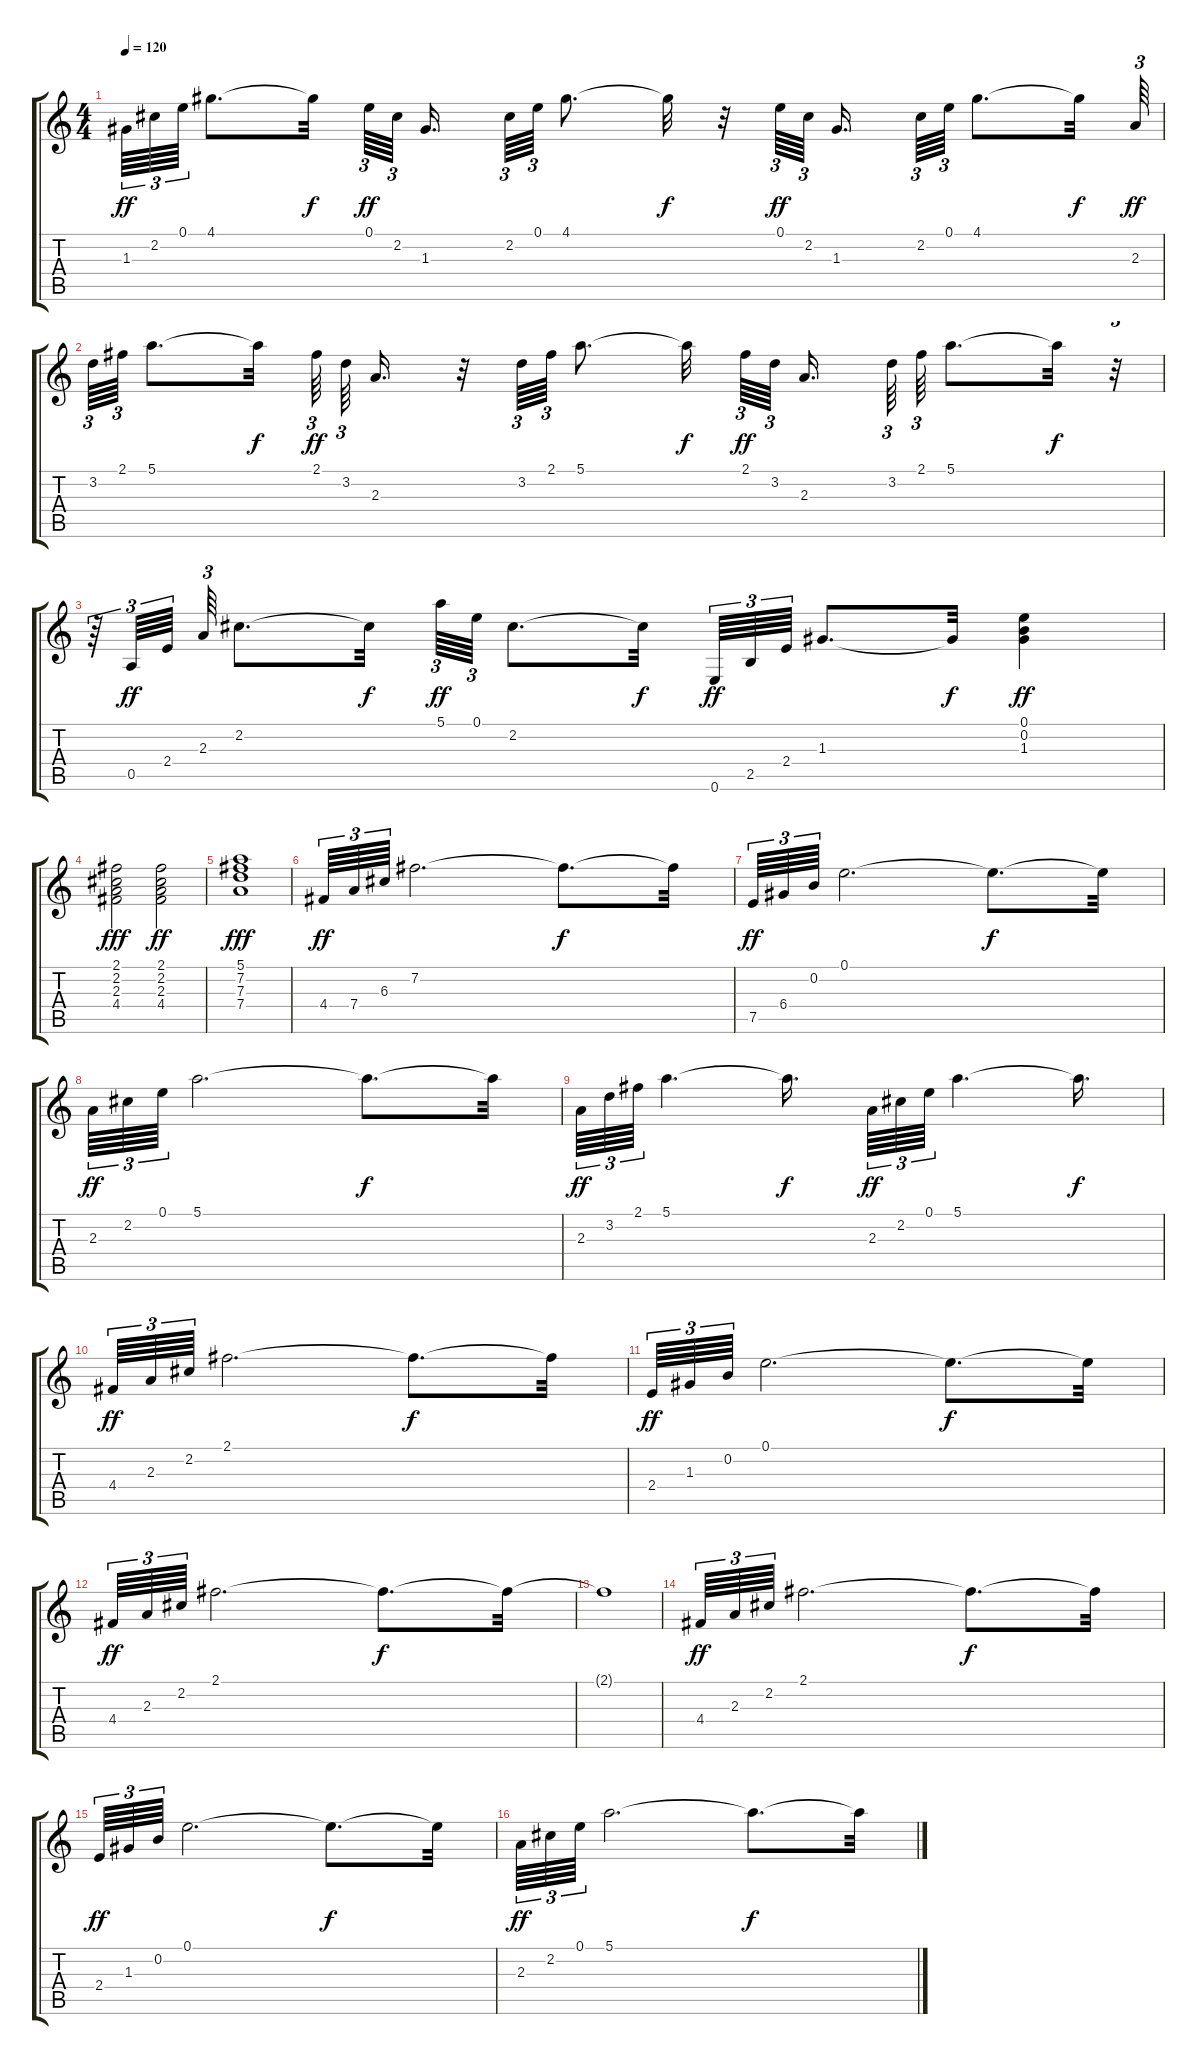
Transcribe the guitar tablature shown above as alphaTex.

\track "" {instrument electricguitarjazz}
\staff {score tabs}
\tuning (E4 B3 G3 D3 A2 E2) {hide}
\ts (4 4)
\tempo 120
\clef g2
\ks c
1.3.64{tu (3 2) dy ff} 2.2.64{tu (3 2)} 0.1.64{tu (3 2)} 4.1.8{d} 4.1{t}.32{dy f} 0.1.64{tu (3 2) dy ff} 2.2.64{tu (3 2)} 1.3.16{d} 2.2.64{tu (3 2)} 0.1.64{tu (3 2)} 4.1.8{d} 4.1{t}.32{dy f} r.32 0.1.64{tu (3 2) dy ff} 2.2.64{tu (3 2)} 1.3.16{d} 2.2.64{tu (3 2)} 0.1.64{tu (3 2)} 4.1.8{d} 4.1{t}.32{dy f} 2.3.64{tu (3 2) dy ff} |
3.2.64{tu (3 2)} 2.1.64{tu (3 2)} 5.1.8{d} 5.1{t}.32{dy f} 2.1.64{tu (3 2) dy ff} 3.2.64{tu (3 2)} 2.3.16{d} r.32 3.2.64{tu (3 2)} 2.1.64{tu (3 2)} 5.1.8{d} 5.1{t}.32{dy f} 2.1.64{tu (3 2) dy ff} 3.2.64{tu (3 2)} 2.3.16{d} 3.2.64{tu (3 2)} 2.1.64{tu (3 2)} 5.1.8{d} 5.1{t}.32{dy f} r.32{tu (3 2)} |
r.64{tu (3 2)} 0.5.64{tu (3 2) dy ff} 2.4.64{tu (3 2)} 2.3.64{tu (3 2)} 2.2.8{d} 2.2{t}.32{dy f} 5.1.64{tu (3 2) dy ff} 0.1.64{tu (3 2)} 2.2.8{d} 2.2{t}.32{dy f} 0.6.64{tu (3 2) dy ff} 2.5.64{tu (3 2)} 2.4.64{tu (3 2)} 1.3.8{d} 1.3{t}.32{dy f} (0.1 0.2 1.3).4{dy ff} |
(2.1 2.2 2.3 4.4).2{dy fff} (2.1 2.2 2.3 4.4).2{dy ff} |
(5.1 7.2 7.3 7.4).1{dy fff} |
4.4.64{tu (3 2) dy ff} 7.4.64{tu (3 2)} 6.3.64{tu (3 2)} 7.2.2{d} 7.2{t}.8{d dy f} 7.2{t}.32 |
7.5.64{tu (3 2) dy ff} 6.4.64{tu (3 2)} 0.2.64{tu (3 2)} 0.1.2{d} 0.1{t}.8{d dy f} 0.1{t}.32 |
2.3.64{tu (3 2) dy ff} 2.2.64{tu (3 2)} 0.1.64{tu (3 2)} 5.1.2{d} 5.1{t}.8{d dy f} 5.1{t}.32 |
2.3.64{tu (3 2) dy ff} 3.2.64{tu (3 2)} 2.1.64{tu (3 2)} 5.1.4{d} 5.1{t}.16{d dy f} 2.3.64{tu (3 2) dy ff} 2.2.64{tu (3 2)} 0.1.64{tu (3 2)} 5.1.4{d} 5.1{t}.16{d dy f} |
4.4.64{tu (3 2) dy ff} 2.3.64{tu (3 2)} 2.2.64{tu (3 2)} 2.1.2{d} 2.1{t}.8{d dy f} 2.1{t}.32 |
2.4.64{tu (3 2) dy ff} 1.3.64{tu (3 2)} 0.2.64{tu (3 2)} 0.1.2{d} 0.1{t}.8{d dy f} 0.1{t}.32 |
4.4.64{tu (3 2) dy ff} 2.3.64{tu (3 2)} 2.2.64{tu (3 2)} 2.1.2{d} 2.1{t}.8{d dy f} 2.1{t}.32 |
2.1{t}.1 |
4.4.64{tu (3 2) dy ff} 2.3.64{tu (3 2)} 2.2.64{tu (3 2)} 2.1.2{d} 2.1{t}.8{d dy f} 2.1{t}.32 |
2.4.64{tu (3 2) dy ff} 1.3.64{tu (3 2)} 0.2.64{tu (3 2)} 0.1.2{d} 0.1{t}.8{d dy f} 0.1{t}.32 |
2.3.64{tu (3 2) dy ff} 2.2.64{tu (3 2)} 0.1.64{tu (3 2)} 5.1.2{d} 5.1{t}.8{d dy f} 5.1{t}.32
